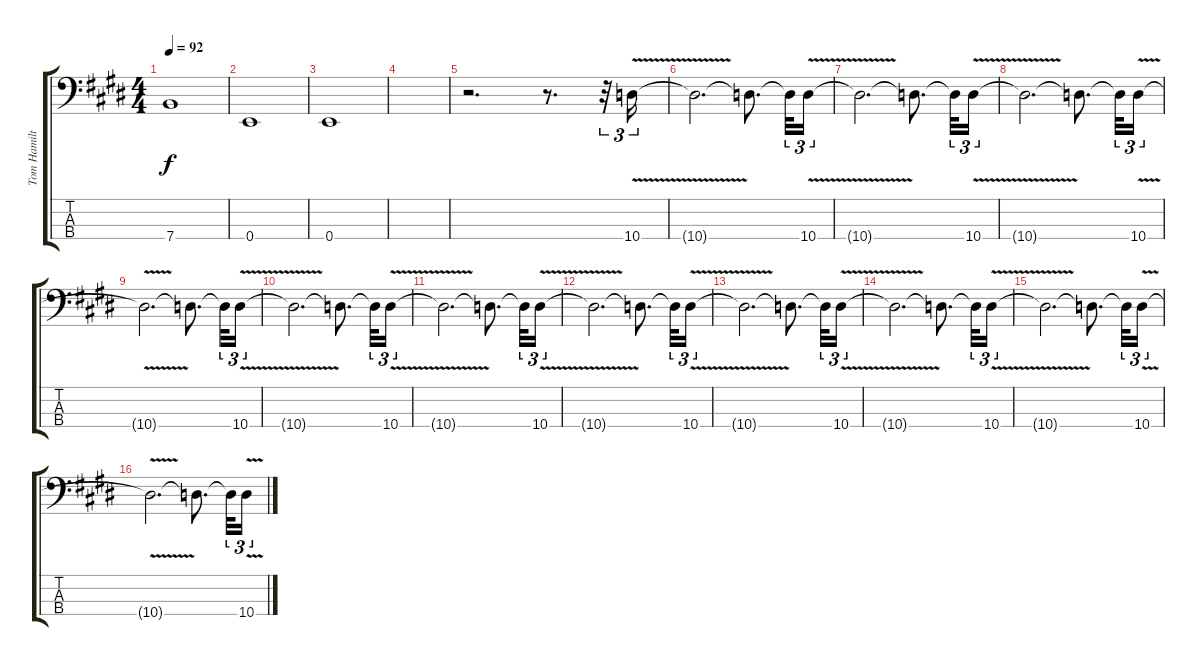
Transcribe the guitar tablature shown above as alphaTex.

\track ("Tom Hamilton" "Tom Hamilt") {instrument electricbassfinger}
\staff {score tabs}
\tuning (G2 D2 A1 E1) {hide}
\ts (4 4)
\tempo 92
\clef f4
\ks e
7.4.1{dy f} |
0.4.1 |
0.4.1 |
|
r.2{d} r.8{d} r.32{tu (3 2)} 10.4{v}.16{tu (3 2)} |
10.4{t}.2{d} 10.4{t}.8{d} 10.4{t}.32{tu (3 2)} 10.4{v}.16{tu (3 2)} |
10.4{t}.2{d} 10.4{t}.8{d} 10.4{t}.32{tu (3 2)} 10.4{v}.16{tu (3 2)} |
10.4{t}.2{d} 10.4{t}.8{d} 10.4{t}.32{tu (3 2)} 10.4{v}.16{tu (3 2)} |
10.4{t}.2{d} 10.4{t}.8{d} 10.4{t}.32{tu (3 2)} 10.4{v}.16{tu (3 2)} |
10.4{t}.2{d} 10.4{t}.8{d} 10.4{t}.32{tu (3 2)} 10.4{v}.16{tu (3 2)} |
10.4{t}.2{d} 10.4{t}.8{d} 10.4{t}.32{tu (3 2)} 10.4{v}.16{tu (3 2)} |
10.4{t}.2{d} 10.4{t}.8{d} 10.4{t}.32{tu (3 2)} 10.4{v}.16{tu (3 2)} |
10.4{t}.2{d} 10.4{t}.8{d} 10.4{t}.32{tu (3 2)} 10.4{v}.16{tu (3 2)} |
10.4{t}.2{d} 10.4{t}.8{d} 10.4{t}.32{tu (3 2)} 10.4{v}.16{tu (3 2)} |
10.4{t}.2{d} 10.4{t}.8{d} 10.4{t}.32{tu (3 2)} 10.4{v}.16{tu (3 2)} |
10.4{t}.2{d} 10.4{t}.8{d} 10.4{t}.32{tu (3 2)} 10.4{v}.16{tu (3 2)}
